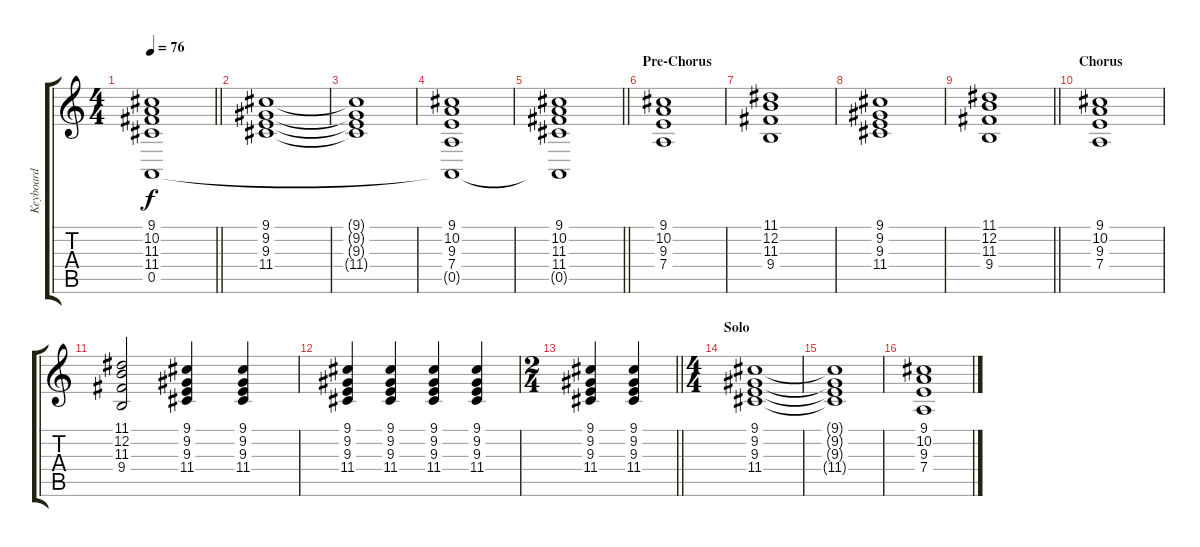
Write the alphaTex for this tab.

\track ("Keyboard" "Keyboard") {instrument choiraahs}
\staff {score tabs}
\tuning (E4 B3 G3 D3 A2 E2) {hide}
\ts (4 4)
\tempo 76
\clef g2
\barLineRight lightlight
\ks c
(9.1 10.2 11.3 11.4 0.5{t}).1{dy f} |
(9.1 9.2 9.3 11.4).1 |
(9.1{t} 9.2{t} 9.3{t} 11.4{t}).1 |
(9.1 10.2 9.3 7.4 0.5{t}).1 |
\barLineRight lightlight
(9.1 10.2 11.3 11.4 0.5{t}).1 |
\section ("" "Pre-Chorus")
(9.1 10.2 9.3 7.4).1 |
(11.1 12.2 11.3 9.4).1 |
(9.1 9.2 9.3 11.4).1 |
\barLineRight lightlight
(11.1 12.2 11.3 9.4).1 |
\section ("" "Chorus")
(9.1 10.2 9.3 7.4).1 |
(11.1 12.2 11.3 9.4).2 (9.1 9.2 9.3 11.4).4 (9.1 9.2 9.3 11.4).4 |
(9.1 9.2 9.3 11.4).4 (9.1 9.2 9.3 11.4).4 (9.1 9.2 9.3 11.4).4 (9.1 9.2 9.3 11.4).4 |
\ts (2 4)
\barLineRight lightlight
(9.1 9.2 9.3 11.4).4 (9.1 9.2 9.3 11.4).4 |
\ts (4 4)
\section ("" "Solo")
(9.1 9.2 9.3 11.4).1 |
(9.1{t} 9.2{t} 9.3{t} 11.4{t}).1 |
(9.1 10.2 9.3 7.4).1
